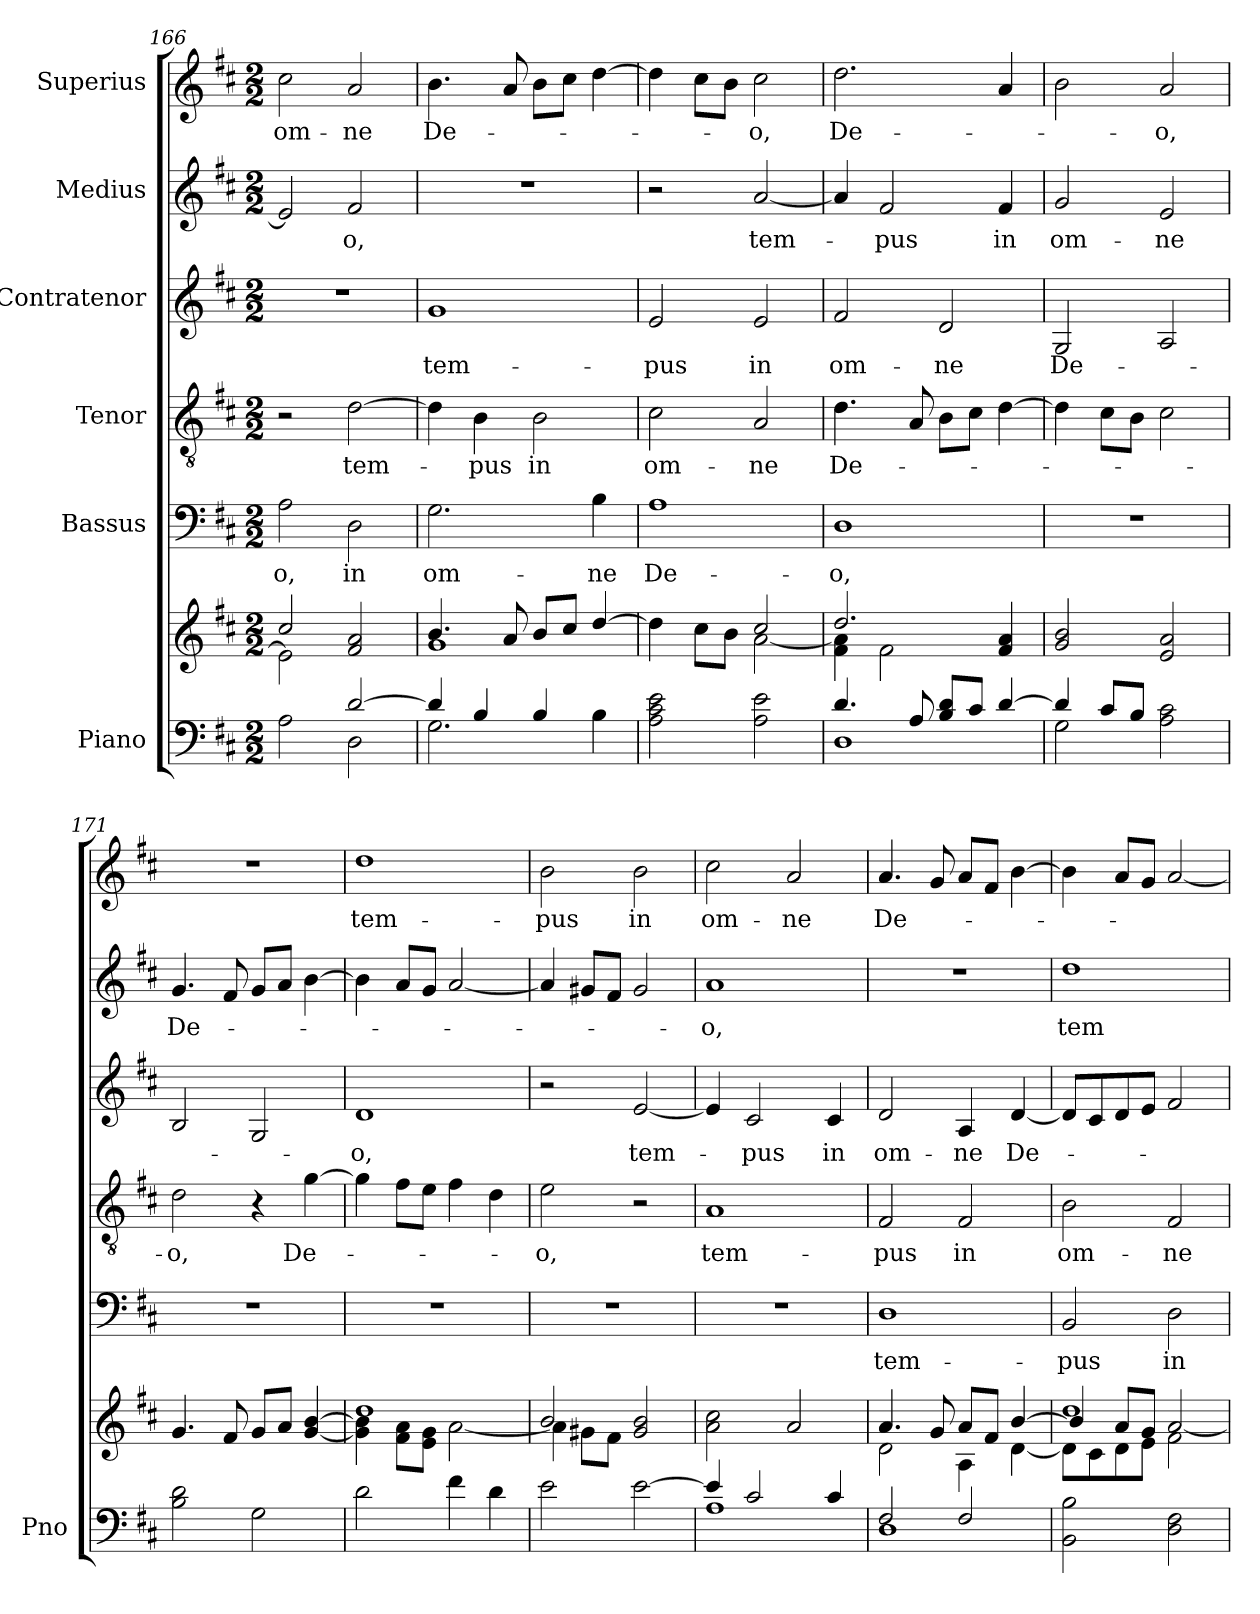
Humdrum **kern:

**kern	**kern	**kern	**text	**kern	**text	**kern	**text	**kern	**text	**kern	**text
*part6	*part6	*part5	*part5	*part4	*part4	*part3	*part3	*part2	*part2	*part1	*part1
*staff7	*staff6	*staff5	*staff5	*staff4	*staff4	*staff3	*staff3	*staff2	*staff2	*staff1	*staff1
*I"Piano	*	*I"Bassus	*	*I"Tenor	*	*I"Contratenor	*	*I"Medius	*	*I"Superius	*
*I'Pno	*	*	*	*	*	*	*	*	*	*	*
*clefF4	*clefG2	*clefF4	*	*clefGv2	*	*clefG2	*	*clefG2	*	*clefG2	*
*k[f#c#]	*k[f#c#]	*k[f#c#]	*	*k[f#c#]	*	*k[f#c#]	*	*k[f#c#]	*	*k[f#c#]	*
*M2/2	*M2/2	*M2/2	*	*M2/2	*	*M2/2	*	*M2/2	*	*M2/2	*
=166	=166	=166	=166	=166	=166	=166	=166	=166	=166	=166	=166
*^	*^	*	*	*	*	*	*	*	*	*	*
2A\	2ryy	2cc#/	2e\]	2A\	-o,	2r	.	1r	.	2e/]	.	2cc#\	om-
[2d/	2D\	2f#/ 2a/	2ryy	2D\	in	[2d\	tem-	.	.	2f#/	-o,	2a/	-ne
=167	=167	=167	=167	=167	=167	=167	=167	=167	=167	=167	=167	=167	=167
4d/]	2.G\	4.b/	1g	2.G\	om-	4d\]	.	1g	tem-	1r	.	4.b\	De-
4B/	.	.	.	.	.	4B\	-pus	.	.	.	.	.	.
.	.	8a/	.	.	.	.	.	.	.	.	.	8a/	.
4B/	.	8b/L	.	.	.	2B\	in	.	.	.	.	8b\L	.
.	.	8cc#/J	.	.	.	.	.	.	.	.	.	8cc#\J	.
4B\	4ryy	[4dd/	.	4B\	-ne	.	.	.	.	.	.	[4dd\	.
*v	*v	*	*	*	*	*	*	*	*	*	*	*	*
=168	=168	=168	=168	=168	=168	=168	=168	=168	=168	=168	=168	=168
2A\ 2c#\ 2e\	4dd\]	2ryy	1A	De-	2c#\	om-	2e/	-pus	2r	.	4dd\]	.
.	8cc#\L	.	.	.	.	.	.	.	.	.	8cc#\L	.
.	8b\J	.	.	.	.	.	.	.	.	.	8b\J	.
2A\ 2e\	2cc#/	[2a\	.	.	2A/	-ne	2e/	in	[2a/	tem-	2cc#\	-o,
=169	=169	=169	=169	=169	=169	=169	=169	=169	=169	=169	=169	=169
*^	*	*	*	*	*	*	*	*	*	*	*	*
4.d/	1D	2.dd/	4f#\ 4a\]	1D	-o,	4.d\	De-	2f#/	om-	4a/]	.	2.dd\	De-
.	.	.	2f#\	.	.	.	.	.	.	2f#/	-pus	.	.
8A/	.	.	.	.	.	8A/	.	.	.	.	.	.	.
8B/ 8d/L	.	.	.	.	.	8B\L	.	2d/	-ne	.	.	.	.
8c#/J	.	.	.	.	.	8c#\J	.	.	.	.	.	.	.
[4d/	.	4f#/ 4a/	4ryy	.	.	[4d\	.	.	.	4f#/	in	4a/	.
*	*	*v	*v	*	*	*	*	*	*	*	*	*	*
=170	=170	=170	=170	=170	=170	=170	=170	=170	=170	=170	=170	=170
4d/]	2G\	2g/ 2b/	1r	.	4d\]	.	2G/	De-	2g/	om-	2b\	.
8c#/L	.	.	.	.	8c#\L	.	.	.	.	.	.	.
8B/J	.	.	.	.	8B\J	.	.	.	.	.	.	.
2A\ 2c#\	2ryy	2e/ 2a/	.	.	2c#\	.	2A/	.	2e/	-ne	2a/	-o,
*v	*v	*	*	*	*	*	*	*	*	*	*	*
=171	=171	=171	=171	=171	=171	=171	=171	=171	=171	=171	=171
2B\ 2d\	4.g/	1r	.	2d\	-o,	2B/	.	4.g/	De-	1r	.
.	8f#/	.	.	.	.	.	.	8f#/	.	.	.
2G\	8g/L	.	.	4r	.	2G/	.	8g/L	.	.	.
.	8a/J	.	.	.	.	.	.	8a/J	.	.	.
.	[4g/ [4b/	.	.	[4g\	De-	.	.	[4b\	.	.	.
=172	=172	=172	=172	=172	=172	=172	=172	=172	=172	=172	=172
*	*^	*	*	*	*	*	*	*	*	*	*
2d\	1dd	4g\] 4b\]	1r	.	4g\]	.	1d	-o,	4b\]	.	1dd	tem-
.	.	8f#\ 8a\L	.	.	8f#\L	.	.	.	8a/L	.	.	.
.	.	8e\ 8g\J	.	.	8e\J	.	.	.	8g/J	.	.	.
4f#\	.	[2a\	.	.	4f#\	.	.	.	[2a/	.	.	.
4d\	.	.	.	.	4d\	.	.	.	.	.	.	.
=173	=173	=173	=173	=173	=173	=173	=173	=173	=173	=173	=173	=173
2e\	2b/	4a\]	1r	.	2e\	-o,	2r	.	4a/]	.	2b\	-pus
.	.	8g#X\L	.	.	.	.	.	.	8g#X/L	.	.	.
.	.	8f#\J	.	.	.	.	.	.	8f#/J	.	.	.
[2e\	2g#/ 2b/	2ryy	.	.	2r	.	[2e/	tem-	2g#/	.	2b\	in
*	*v	*v	*	*	*	*	*	*	*	*	*	*
=174	=174	=174	=174	=174	=174	=174	=174	=174	=174	=174	=174
*^	*	*	*	*	*	*	*	*	*	*	*
4e/]	1A	2a\ 2cc#\	1r	.	1A	tem-	4e/]	.	1a	-o,	2cc#\	om-
2c#/	.	.	.	.	.	.	2c#/	-pus	.	.	.	.
.	.	2a/	.	.	.	.	.	.	.	.	2a/	-ne
4c#/	.	.	.	.	.	.	4c#/	in	.	.	.	.
=175	=175	=175	=175	=175	=175	=175	=175	=175	=175	=175	=175	=175
*	*	*^	*	*	*	*	*	*	*	*	*	*
2F#/	1D	4.a/	2d\	1D	tem-	2F#/	-pus	2d/	om-	1r	.	4.a/	De-
.	.	8g/	.	.	.	.	.	.	.	.	.	8g/	.
2F#/	.	8a/L	4A\	.	.	2F#/	in	4A/	-ne	.	.	8a/L	.
.	.	8f#/J	.	.	.	.	.	.	.	.	.	8f#/J	.
.	.	[<4b/	[4d\	.	.	.	.	[4d/	De-	.	.	[4b\	.
*v	*v	*	*	*	*	*	*	*	*	*	*	*	*
=176	=176	=176	=176	=176	=176	=176	=176	=176	=176	=176	=176	=176
*	*	*^	*	*	*	*	*	*	*	*	*	*
2BB\ 2B\	1dd	4b/]	8d\L]	2BB/	-pus	2B\	om-	8d/L]	.	1dd	tem-	4b\]	.
.	.	.	8c#\	.	.	.	.	8c#/	.	.	.	.	.
.	.	8a/L	8d\	.	.	.	.	8d/	.	.	.	8a/L	.
.	.	8g/J	8e\J	.	.	.	.	8e/J	.	.	.	8g/J	.
2D\ 2F#\	.	[2a/	2f#\	2D\	in	2F#/	-ne	2f#/	.	.	.	[2a/	.
*	*v	*v	*v	*	*	*	*	*	*	*	*	*	*
=	=	=	=	=	=	=	=	=	=	=	=
*-	*-	*-	*-	*-	*-	*-	*-	*-	*-	*-	*-
